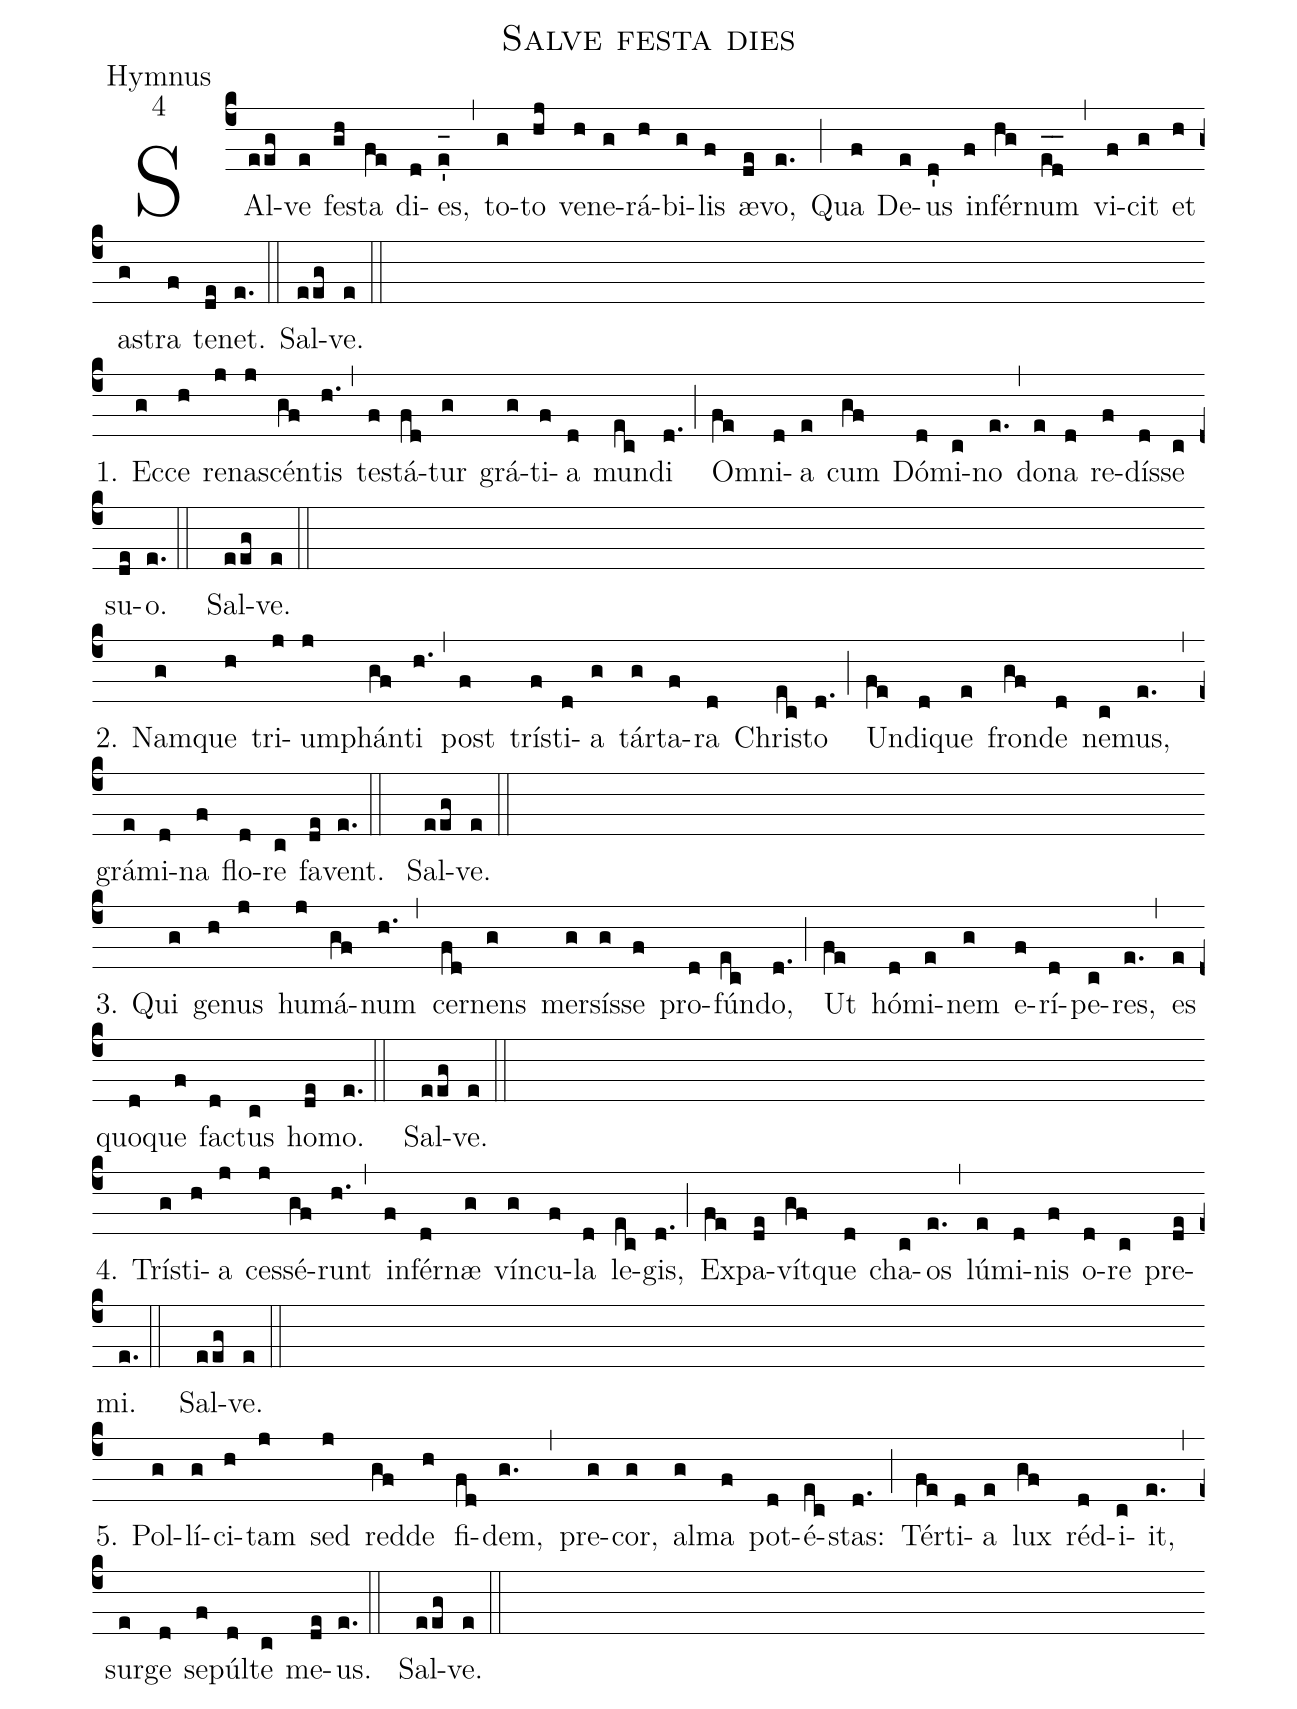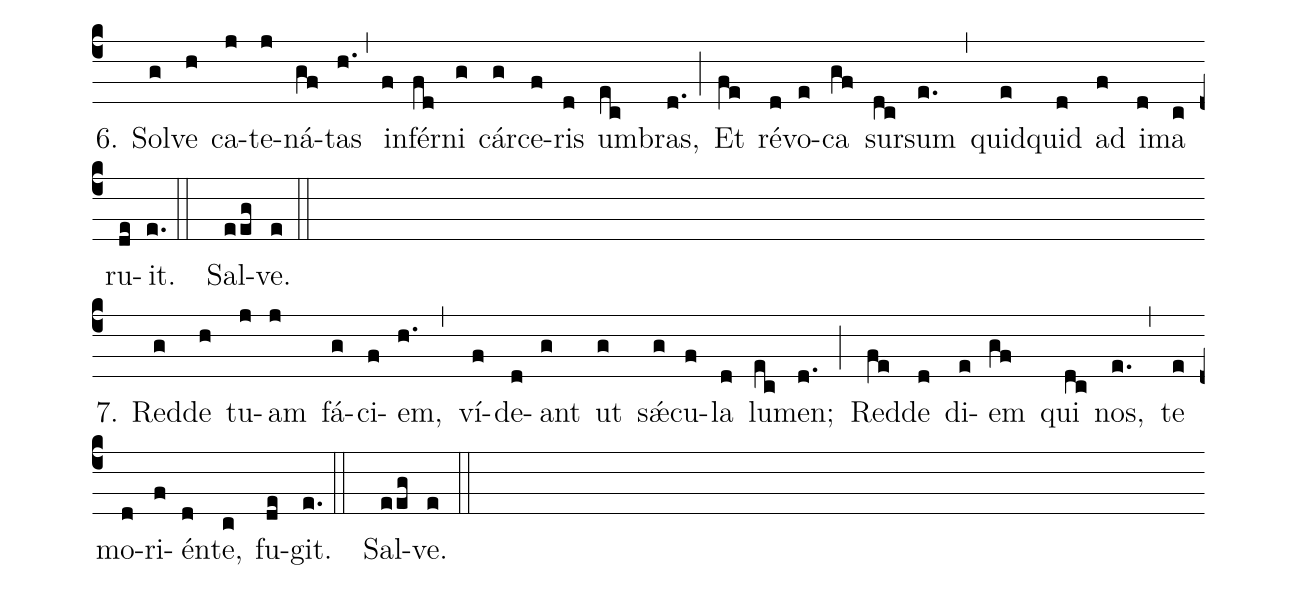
name:Salve festa dies;
office-part:Hymnus;
mode:4;
%%
(c4) SAl(eeg)ve(e) fe(gh)sta(fe) di(d)es,(e'_[oh:h]) (,) to(g)to(hj) ve(h)ne(g)rá(h)bi(g)lis(f) æ(de)vo,(e.) (;)
Qua(f) De(e)us(d') in(f)fér(hg)num(e_[oh:h]d_[oh:h]) (,) vi(f)cit(g) et(h) a(g)stra(f) te(de)net.(e.) (::)
Sal(eeg)ve.(e) (::) (Z-)

1. Ec(g)ce(h) re(j)na(j)scén(gf)tis(h.) (,) te(f)stá(fd)tur(g) grá(g)ti(f)a(d) mun(ec)di(d.) (;)
O(fe)mni(d)a(e) cum(gf) Dó(d)mi(c)no(e.) (,) do(e)na(d) re(f)dís(d)se(c) su(de)o.(e.) (::)
() Sal(eeg)ve.(e) (::) (Z-)

2. Nam(g)que(h) tri(j)um(j)phán(gf)ti(h.) (,) post(f) trí(f)sti(d)a(g) tár(g)ta(f)ra(d) Chri(ec)sto(d.) (;)
Un(fe)di(d)que(e) fron(gf)de(d) ne(c)mus,(e.) (,) grá(e)mi(d)na(f) flo(d)re(c) fa(de)vent.(e.) (::)
() Sal(eeg)ve.(e) (::) (Z-)

3. Qui(g) ge(h)nus(j) hu(j)má(gf)num(h.) (,) cer(fd)nens(g) mer(g)sís(g)se(f) pro(d)fún(ec)do,(d.) (;)
Ut(fe) hó(d)mi(e)nem(g) e(f)rí(d)pe(c)res,(e.) (,) es(e) quo(d)que(f) fa(d)ctus(c) ho(de)mo.(e.) (::)
() Sal(eeg)ve.(e) (::) (Z-)

4. Trí(g)sti(h)a(j) ces(j)sé(gf)runt(h.) (,) in(f)fér(d)næ(g) vín(g)cu(f)la(d) le(ec)gis,(d.) (;)
Ex(fe)pa(de)vít(gf)que(d) cha(c)os(e.) (,) lú(e)mi(d)nis(f) o(d)re(c) pre(de)mi.(e.) (::)
() Sal(eeg)ve.(e) (::) (Z-)

5. Pol(g)lí(g)ci(h)tam(j) sed(j) red(gf)de(h) fi(fd)dem,(g.) (,) pre(g)cor,(g) al(g)ma(f) pot(d)é(ec)stas:(d.) (;)
Tér(fe)ti(d)a(e) lux(gf) réd(d)i(c)it,(e.) (,) sur(e)ge(d) se(f)púl(d)te(c) me(de)us.(e.) (::)
() Sal(eeg)ve.(e) (::) (Z-)

6. Sol(g)ve(h) ca(j)te(j)ná(gf)tas(h.) (,) in(f)fér(fd)ni(g) cár(g)ce(f)ris(d) um(ec)bras,(d.) (;)
Et(fe) ré(d)vo(e)ca(gf) sur(dc)sum(e.) (,) quid(e)quid(d) ad(f) i(d)ma(c) ru(de)it.(e.) (::)
() Sal(eeg)ve.(e) (::) (Z-)

7. Red(g)de(h) tu(j)am(j) fá(g)ci(f)em,(h.) (,) ví(f)de(d)ant(g) ut(g) sǽ(g)cu(f)la(d) lu(ec)men;(d.) (;)
Red(fe)de(d) di(e)em(gf) qui(dc) nos,(e.) (,) te(e) mo(d)ri(f)én(d)te,(c) fu(de)git.(e.) (::)
() Sal(eeg)ve.(e) (::)
